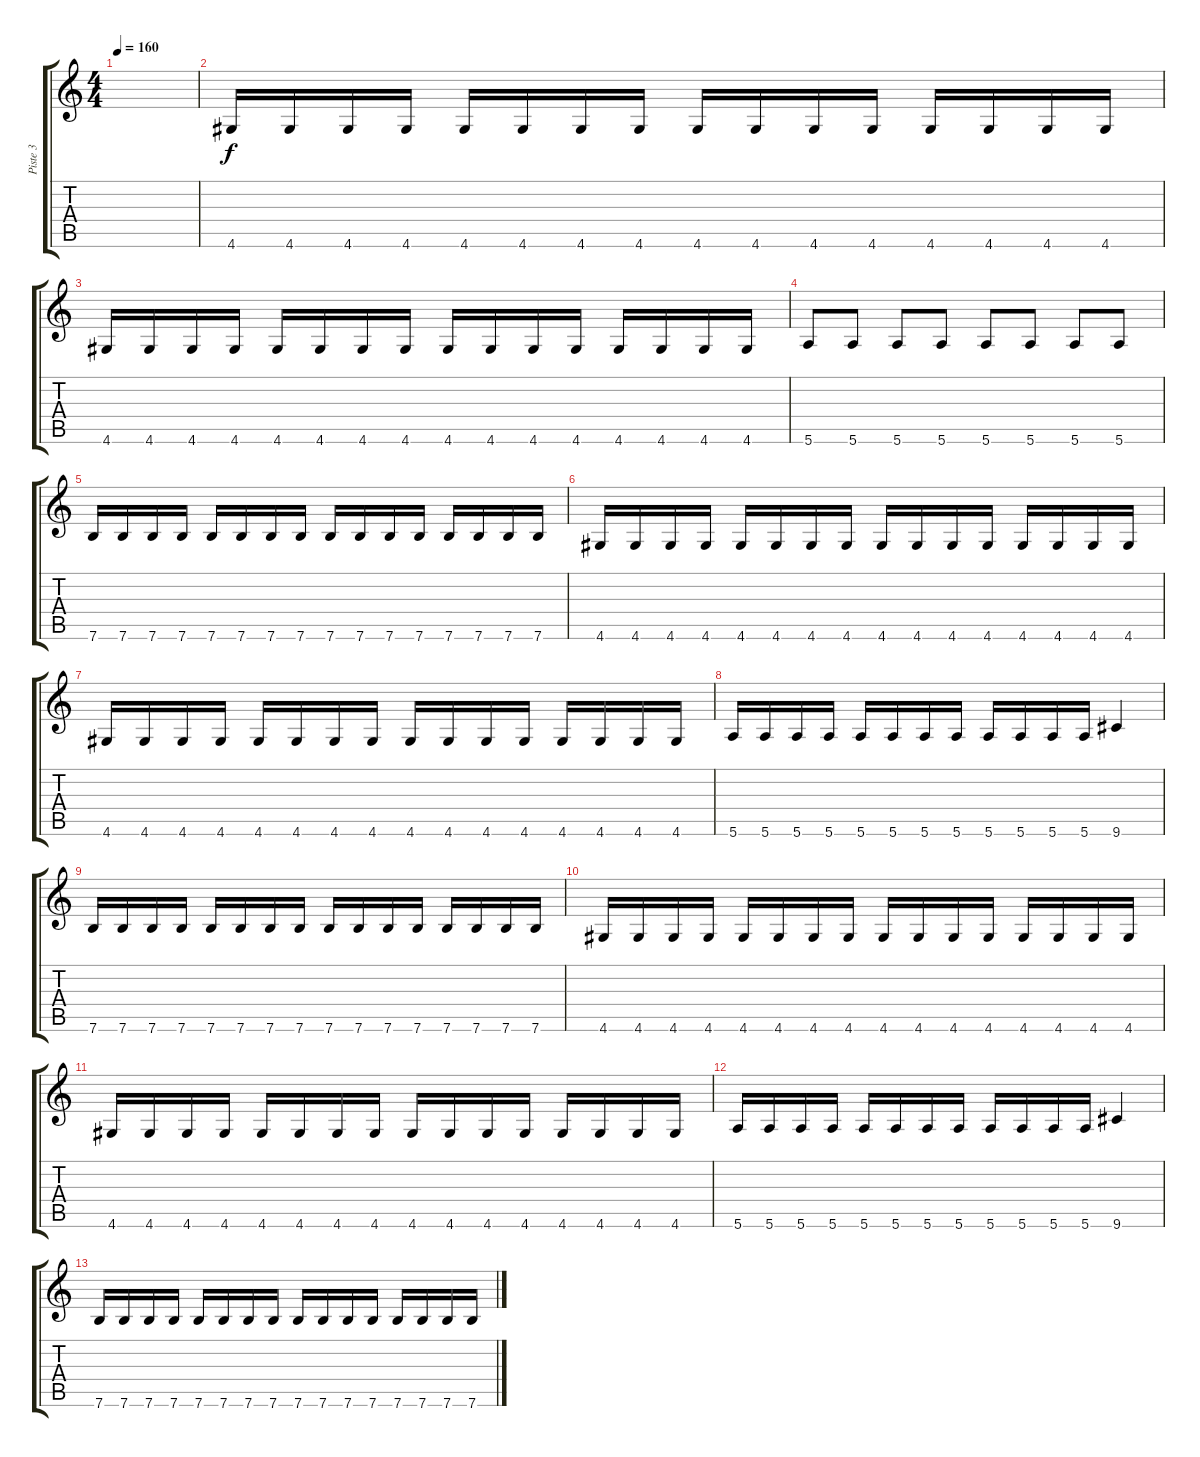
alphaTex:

\track ("Piste 3" "Piste 3") {instrument electricbassfinger}
\staff {score tabs}
\tuning (E4 B3 G3 D3 A2 E2) {hide}
\ts (4 4)
\tempo 160
\clef g2
\ks c
|
4.6.16 4.6.16 4.6.16 4.6.16 4.6.16 4.6.16 4.6.16 4.6.16 4.6.16 4.6.16 4.6.16 4.6.16 4.6.16 4.6.16 4.6.16 4.6.16 |
4.6.16 4.6.16 4.6.16 4.6.16 4.6.16 4.6.16 4.6.16 4.6.16 4.6.16 4.6.16 4.6.16 4.6.16 4.6.16 4.6.16 4.6.16 4.6.16 |
5.6.8 5.6.8 5.6.8 5.6.8 5.6.8 5.6.8 5.6.8 5.6.8 |
7.6.16 7.6.16 7.6.16 7.6.16 7.6.16 7.6.16 7.6.16 7.6.16 7.6.16 7.6.16 7.6.16 7.6.16 7.6.16 7.6.16 7.6.16 7.6.16 |
4.6.16 4.6.16 4.6.16 4.6.16 4.6.16 4.6.16 4.6.16 4.6.16 4.6.16 4.6.16 4.6.16 4.6.16 4.6.16 4.6.16 4.6.16 4.6.16 |
4.6.16 4.6.16 4.6.16 4.6.16 4.6.16 4.6.16 4.6.16 4.6.16 4.6.16 4.6.16 4.6.16 4.6.16 4.6.16 4.6.16 4.6.16 4.6.16 |
5.6.16 5.6.16 5.6.16 5.6.16 5.6.16 5.6.16 5.6.16 5.6.16 5.6.16 5.6.16 5.6.16 5.6.16 9.6.4 |
7.6.16 7.6.16 7.6.16 7.6.16 7.6.16 7.6.16 7.6.16 7.6.16 7.6.16 7.6.16 7.6.16 7.6.16 7.6.16 7.6.16 7.6.16 7.6.16 |
4.6.16 4.6.16 4.6.16 4.6.16 4.6.16 4.6.16 4.6.16 4.6.16 4.6.16 4.6.16 4.6.16 4.6.16 4.6.16 4.6.16 4.6.16 4.6.16 |
4.6.16 4.6.16 4.6.16 4.6.16 4.6.16 4.6.16 4.6.16 4.6.16 4.6.16 4.6.16 4.6.16 4.6.16 4.6.16 4.6.16 4.6.16 4.6.16 |
5.6.16 5.6.16 5.6.16 5.6.16 5.6.16 5.6.16 5.6.16 5.6.16 5.6.16 5.6.16 5.6.16 5.6.16 9.6.4 |
7.6.16 7.6.16 7.6.16 7.6.16 7.6.16 7.6.16 7.6.16 7.6.16 7.6.16 7.6.16 7.6.16 7.6.16 7.6.16 7.6.16 7.6.16 7.6.16
